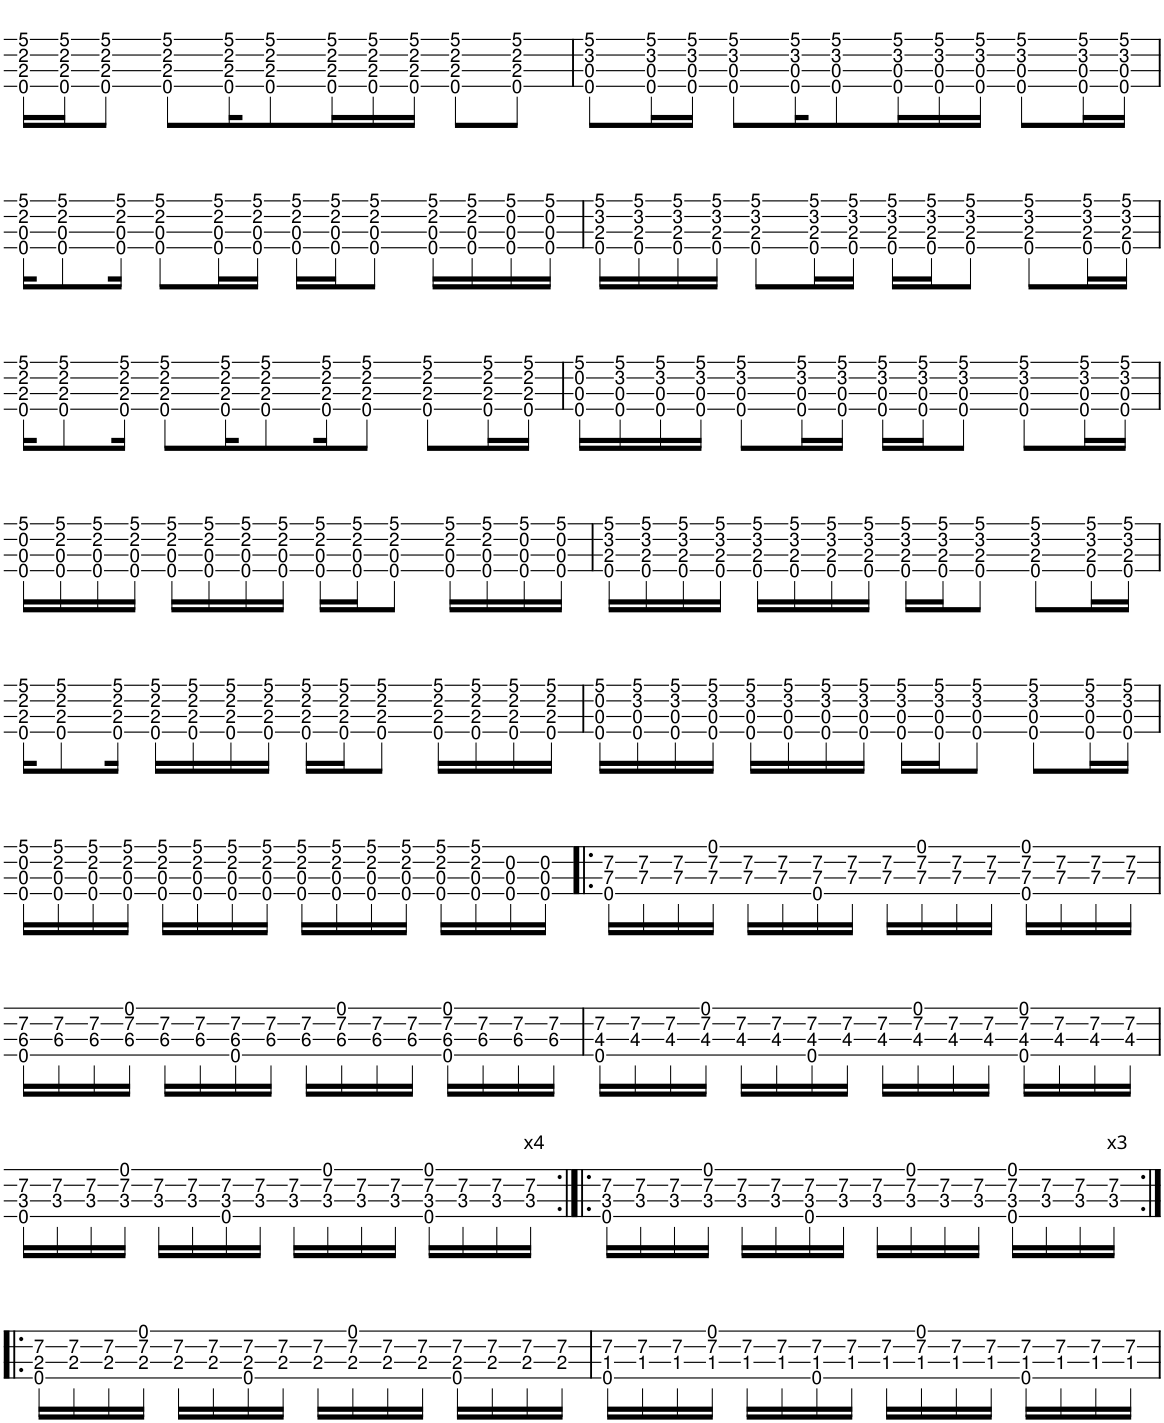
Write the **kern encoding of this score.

**kern	**kern
*part1	*part1
*staff2	*staff1
*I"Ukulele	*
*I'Uk.	*
!!LO:PB:g=z
*	*clefG2
*k[]	*k[]
*M4/4	*M4/4
=69	=69
16g\ 16d\ 16f#X\ 16dd\LL	16d/ 16f#X/ 16g/ 16dd/LL
16g\ 16d\ 16f#\ 16dd\J	16d/ 16f#/ 16g/ 16dd/J
8g\ 8d\ 8f#\ 8dd\J	8d/ 8f#/ 8g/ 8dd/J
8g\ 8d\ 8f#\ 8dd\L	8d/ 8f#/ 8g/ 8dd/L
16g\ 16d\ 16f#\ 16dd\K	16d/ 16f#/ 16g/ 16dd/K
8g\ 8d\ 8f#\ 8dd\	8d/ 8f#/ 8g/ 8dd/J
16g\ 16d\ 16f#\ 16dd\L	16d/ 16f#/ 16g/ 16dd/LL
16g\ 16d\ 16f#\ 16dd\	16d/ 16f#/ 16g/ 16dd/
16g\ 16d\ 16f#\ 16dd\JJ	16d/ 16f#/ 16g/ 16dd/JJ
8g\ 8d\ 8f#\ 8dd\L	8d/ 8f#/ 8g/ 8dd/L
8g\ 8d\ 8f#\ 8dd\J	8d/ 8f#/ 8g/ 8dd/J
=70	=70
8g\ 8c\ 8g\ 8dd\L	8c/ 8g/ 8g/ 8dd/L
16g\ 16c\ 16g\ 16dd\L	16c/ 16g/ 16g/ 16dd/L
16g\ 16c\ 16g\ 16dd\JJ	16c/ 16g/ 16g/ 16dd/JJ
8g\ 8c\ 8g\ 8dd\L	8c/ 8g/ 8g/ 8dd/L
16g\ 16c\ 16g\ 16dd\K	16c/ 16g/ 16g/ 16dd/K
8g\ 8c\ 8g\ 8dd\	8c/ 8g/ 8g/ 8dd/J
16g\ 16c\ 16g\ 16dd\L	16c/ 16g/ 16g/ 16dd/LL
16g\ 16c\ 16g\ 16dd\	16c/ 16g/ 16g/ 16dd/
16g\ 16c\ 16g\ 16dd\JJ	16c/ 16g/ 16g/ 16dd/JJ
8g\ 8c\ 8g\ 8dd\L	8c/ 8g/ 8g/ 8dd/L
16g\ 16c\ 16g\ 16dd\L	16c/ 16g/ 16g/ 16dd/L
16g\ 16c\ 16g\ 16dd\JJ	16c/ 16g/ 16g/ 16dd/JJ
!!LO:LB:g=z
=71	=71
16g\ 16c\ 16f#X\ 16dd\KL	16c/ 16f#X/ 16g/ 16dd/KL
8g\ 8c\ 8f#\ 8dd\	8c/ 8f#/ 8g/ 8dd/
16g\ 16c\ 16f#\ 16dd\Jk	16c/ 16f#/ 16g/ 16dd/Jk
8g\ 8c\ 8f#\ 8dd\L	8c/ 8f#/ 8g/ 8dd/L
16g\ 16c\ 16f#\ 16dd\L	16c/ 16f#/ 16g/ 16dd/L
16g\ 16c\ 16f#\ 16dd\JJ	16c/ 16f#/ 16g/ 16dd/JJ
16g\ 16c\ 16f#\ 16dd\LL	16c/ 16f#/ 16g/ 16dd/LL
16g\ 16c\ 16f#\ 16dd\J	16c/ 16f#/ 16g/ 16dd/J
8g\ 8c\ 8f#\ 8dd\J	8c/ 8f#/ 8g/ 8dd/J
16g\ 16c\ 16f#\ 16dd\LL	16c/ 16f#/ 16g/ 16dd/LL
16g\ 16c\ 16f#\ 16dd\	16c/ 16f#/ 16g/ 16dd/J
16g\ 16c\ 16e\ 16dd\	16c/ 16e/ 16g/ 16dd/L
16g\ 16c\ 16e\ 16dd\JJ	16c/ 16e/ 16g/ 16dd/JJ
=72	=72
16g\ 16d\ 16g\ 16dd\LL	16d/ 16g/ 16g/ 16dd/LL
16g\ 16d\ 16g\ 16dd\	16d/ 16g/ 16g/ 16dd/J
16g\ 16d\ 16g\ 16dd\	16d/ 16g/ 16g/ 16dd/L
16g\ 16d\ 16g\ 16dd\JJ	16d/ 16g/ 16g/ 16dd/JJ
8g\ 8d\ 8g\ 8dd\L	8d/ 8g/ 8g/ 8dd/L
16g\ 16d\ 16g\ 16dd\L	16d/ 16g/ 16g/ 16dd/L
16g\ 16d\ 16g\ 16dd\JJ	16d/ 16g/ 16g/ 16dd/JJ
16g\ 16d\ 16g\ 16dd\LL	16d/ 16g/ 16g/ 16dd/LL
16g\ 16d\ 16g\ 16dd\J	16d/ 16g/ 16g/ 16dd/J
8g\ 8d\ 8g\ 8dd\J	8d/ 8g/ 8g/ 8dd/J
8g\ 8d\ 8g\ 8dd\L	8d/ 8g/ 8g/ 8dd/L
16g\ 16d\ 16g\ 16dd\L	16d/ 16g/ 16g/ 16dd/L
16g\ 16d\ 16g\ 16dd\JJ	16d/ 16g/ 16g/ 16dd/JJ
!!LO:LB:g=z
=73	=73
16g\ 16d\ 16f#X\ 16dd\KL	16d/ 16f#X/ 16g/ 16dd/KL
8g\ 8d\ 8f#\ 8dd\	8d/ 8f#/ 8g/ 8dd/
16g\ 16d\ 16f#\ 16dd\Jk	16d/ 16f#/ 16g/ 16dd/Jk
8g\ 8d\ 8f#\ 8dd\L	8d/ 8f#/ 8g/ 8dd/L
16g\ 16d\ 16f#\ 16dd\K	16d/ 16f#/ 16g/ 16dd/K
8g\ 8d\ 8f#\ 8dd\	8d/ 8f#/ 8g/ 8dd/J
16g\ 16d\ 16f#\ 16dd\K	16d/ 16f#/ 16g/ 16dd/KL
8g\ 8d\ 8f#\ 8dd\J	8d/ 8f#/ 8g/ 8dd/J
8g\ 8d\ 8f#\ 8dd\L	8d/ 8f#/ 8g/ 8dd/L
16g\ 16d\ 16f#\ 16dd\L	16d/ 16f#/ 16g/ 16dd/L
16g\ 16d\ 16f#\ 16dd\JJ	16d/ 16f#/ 16g/ 16dd/JJ
=74	=74
16g\ 16c\ 16e\ 16dd\LL	16c/ 16e/ 16g/ 16dd/LL
16g\ 16c\ 16g\ 16dd\	16c/ 16g/ 16g/ 16dd/J
16g\ 16c\ 16g\ 16dd\	16c/ 16g/ 16g/ 16dd/L
16g\ 16c\ 16g\ 16dd\JJ	16c/ 16g/ 16g/ 16dd/JJ
8g\ 8c\ 8g\ 8dd\L	8c/ 8g/ 8g/ 8dd/L
16g\ 16c\ 16g\ 16dd\L	16c/ 16g/ 16g/ 16dd/L
16g\ 16c\ 16g\ 16dd\JJ	16c/ 16g/ 16g/ 16dd/JJ
16g\ 16c\ 16g\ 16dd\LL	16c/ 16g/ 16g/ 16dd/LL
16g\ 16c\ 16g\ 16dd\J	16c/ 16g/ 16g/ 16dd/J
8g\ 8c\ 8g\ 8dd\J	8c/ 8g/ 8g/ 8dd/J
8g\ 8c\ 8g\ 8dd\L	8c/ 8g/ 8g/ 8dd/L
16g\ 16c\ 16g\ 16dd\L	16c/ 16g/ 16g/ 16dd/L
16g\ 16c\ 16g\ 16dd\JJ	16c/ 16g/ 16g/ 16dd/JJ
!!LO:LB:g=z
=75	=75
16g\ 16c\ 16e\ 16dd\LL	16c/ 16e/ 16g/ 16dd/LL
16g\ 16c\ 16f#\ 16dd\	16c/ 16f#/ 16g/ 16dd/J
16g\ 16c\ 16f#\ 16dd\	16c/ 16f#/ 16g/ 16dd/L
16g\ 16c\ 16f#\ 16dd\JJ	16c/ 16f#/ 16g/ 16dd/JJ
16g\ 16c\ 16f#\ 16dd\LL	16c/ 16f#/ 16g/ 16dd/LL
16g\ 16c\ 16f#\ 16dd\	16c/ 16f#/ 16g/ 16dd/J
16g\ 16c\ 16f#\ 16dd\	16c/ 16f#/ 16g/ 16dd/L
16g\ 16c\ 16f#\ 16dd\JJ	16c/ 16f#/ 16g/ 16dd/JJ
16g\ 16c\ 16f#\ 16dd\LL	16c/ 16f#/ 16g/ 16dd/LL
16g\ 16c\ 16f#\ 16dd\J	16c/ 16f#/ 16g/ 16dd/J
8g\ 8c\ 8f#\ 8dd\J	8c/ 8f#/ 8g/ 8dd/J
16g\ 16c\ 16f#\ 16dd\LL	16c/ 16f#/ 16g/ 16dd/LL
16g\ 16c\ 16f#\ 16dd\	16c/ 16f#/ 16g/ 16dd/J
16g\ 16c\ 16e\ 16dd\	16c/ 16e/ 16g/ 16dd/L
16g\ 16c\ 16e\ 16dd\JJ	16c/ 16e/ 16g/ 16dd/JJ
=76	=76
16g\ 16d\ 16g\ 16dd\LL	16d/ 16g/ 16g/ 16dd/LL
16g\ 16d\ 16g\ 16dd\	16d/ 16g/ 16g/ 16dd/J
16g\ 16d\ 16g\ 16dd\	16d/ 16g/ 16g/ 16dd/L
16g\ 16d\ 16g\ 16dd\JJ	16d/ 16g/ 16g/ 16dd/JJ
16g\ 16d\ 16g\ 16dd\LL	16d/ 16g/ 16g/ 16dd/LL
16g\ 16d\ 16g\ 16dd\	16d/ 16g/ 16g/ 16dd/J
16g\ 16d\ 16g\ 16dd\	16d/ 16g/ 16g/ 16dd/L
16g\ 16d\ 16g\ 16dd\JJ	16d/ 16g/ 16g/ 16dd/JJ
16g\ 16d\ 16g\ 16dd\LL	16d/ 16g/ 16g/ 16dd/LL
16g\ 16d\ 16g\ 16dd\J	16d/ 16g/ 16g/ 16dd/J
8g\ 8d\ 8g\ 8dd\J	8d/ 8g/ 8g/ 8dd/J
8g\ 8d\ 8g\ 8dd\L	8d/ 8g/ 8g/ 8dd/L
16g\ 16d\ 16g\ 16dd\L	16d/ 16g/ 16g/ 16dd/L
16g\ 16d\ 16g\ 16dd\JJ	16d/ 16g/ 16g/ 16dd/JJ
!!LO:LB:g=z
=77	=77
16g\ 16d\ 16f#X\ 16dd\KL	16d/ 16f#X/ 16g/ 16dd/KL
8g\ 8d\ 8f#\ 8dd\	8d/ 8f#/ 8g/ 8dd/
16g\ 16d\ 16f#\ 16dd\Jk	16d/ 16f#/ 16g/ 16dd/Jk
16g\ 16d\ 16f#\ 16dd\LL	16d/ 16f#/ 16g/ 16dd/LL
16g\ 16d\ 16f#\ 16dd\	16d/ 16f#/ 16g/ 16dd/J
16g\ 16d\ 16f#\ 16dd\	16d/ 16f#/ 16g/ 16dd/L
16g\ 16d\ 16f#\ 16dd\JJ	16d/ 16f#/ 16g/ 16dd/JJ
16g\ 16d\ 16f#\ 16dd\LL	16d/ 16f#/ 16g/ 16dd/LL
16g\ 16d\ 16f#\ 16dd\J	16d/ 16f#/ 16g/ 16dd/J
8g\ 8d\ 8f#\ 8dd\J	8d/ 8f#/ 8g/ 8dd/J
16g\ 16d\ 16f#\ 16dd\LL	16d/ 16f#/ 16g/ 16dd/LL
16g\ 16d\ 16f#\ 16dd\	16d/ 16f#/ 16g/ 16dd/J
16g\ 16d\ 16f#\ 16dd\	16d/ 16f#/ 16g/ 16dd/L
16g\ 16d\ 16f#\ 16dd\JJ	16d/ 16f#/ 16g/ 16dd/JJ
=78	=78
16g\ 16c\ 16e\ 16dd\LL	16c/ 16e/ 16g/ 16dd/LL
16g\ 16c\ 16g\ 16dd\	16c/ 16g/ 16g/ 16dd/J
16g\ 16c\ 16g\ 16dd\	16c/ 16g/ 16g/ 16dd/L
16g\ 16c\ 16g\ 16dd\JJ	16c/ 16g/ 16g/ 16dd/JJ
16g\ 16c\ 16g\ 16dd\LL	16c/ 16g/ 16g/ 16dd/LL
16g\ 16c\ 16g\ 16dd\	16c/ 16g/ 16g/ 16dd/J
16g\ 16c\ 16g\ 16dd\	16c/ 16g/ 16g/ 16dd/L
16g\ 16c\ 16g\ 16dd\JJ	16c/ 16g/ 16g/ 16dd/JJ
16g\ 16c\ 16g\ 16dd\LL	16c/ 16g/ 16g/ 16dd/LL
16g\ 16c\ 16g\ 16dd\J	16c/ 16g/ 16g/ 16dd/J
8g\ 8c\ 8g\ 8dd\J	8c/ 8g/ 8g/ 8dd/J
8g\ 8c\ 8g\ 8dd\L	8c/ 8g/ 8g/ 8dd/L
16g\ 16c\ 16g\ 16dd\L	16c/ 16g/ 16g/ 16dd/L
16g\ 16c\ 16g\ 16dd\JJ	16c/ 16g/ 16g/ 16dd/JJ
!!LO:LB:g=z
=79	=79
16g\ 16c\ 16e\ 16dd\LL	16c/ 16e/ 16g/ 16dd/LL
16g\ 16c\ 16f#\ 16dd\	16c/ 16f#/ 16g/ 16dd/J
16g\ 16c\ 16f#\ 16dd\	16c/ 16f#/ 16g/ 16dd/L
16g\ 16c\ 16f#\ 16dd\JJ	16c/ 16f#/ 16g/ 16dd/JJ
16g\ 16c\ 16f#\ 16dd\LL	16c/ 16f#/ 16g/ 16dd/LL
16g\ 16c\ 16f#\ 16dd\	16c/ 16f#/ 16g/ 16dd/J
16g\ 16c\ 16f#\ 16dd\	16c/ 16f#/ 16g/ 16dd/L
16g\ 16c\ 16f#\ 16dd\JJ	16c/ 16f#/ 16g/ 16dd/JJ
16g\ 16c\ 16f#\ 16dd\LL	16c/ 16f#/ 16g/ 16dd/LL
16g\ 16c\ 16f#\ 16dd\	16c/ 16f#/ 16g/ 16dd/J
16g\ 16c\ 16f#\ 16dd\	16c/ 16f#/ 16g/ 16dd/L
16g\ 16c\ 16f#\ 16dd\JJ	16c/ 16f#/ 16g/ 16dd/JJ
16g\ 16c\ 16f#\ 16dd\LL	16c/ 16f#/ 16g/ 16dd/LL
16g\ 16c\ 16f#\ 16dd\	16c/ 16f#/ 16g/ 16dd/J
16g\ 16c\ 16e\	16c/ 16e/ 16g/L
16g\ 16c\ 16e\JJ	16c/ 16e/ 16g/JJ
=80!|:	=80!|:
16g\ 16g\ 16b\LL	16g/ 16g/ 16b/LL
16g\ 16b\	16g/ 16b/J
16g\ 16b\	16g/ 16b/L
16g\ 16b\ 16a\JJ	16g/ 16a/ 16b/JJ
16g\ 16b\LL	16g/ 16b/LL
16g\ 16b\	16g/ 16b/J
16g\ 16g\ 16b\	16g/ 16g/ 16b/L
16g\ 16b\JJ	16g/ 16b/JJ
16g\ 16b\LL	16g/ 16b/LL
16g\ 16b\ 16a\	16g/ 16a/ 16b/J
16g\ 16b\	16g/ 16b/L
16g\ 16b\JJ	16g/ 16b/JJ
16g\ 16g\ 16b\ 16a\LL	16g/ 16g/ 16a/ 16b/LL
16g\ 16b\	16g/ 16b/J
16g\ 16b\	16g/ 16b/L
16g\ 16b\JJ	16g/ 16b/JJ
!!LO:LB:g=z
=81	=81
16g\ 16f#X\ 16b\LL	16f#X/ 16g/ 16b/LL
16f#\ 16b\	16f#/ 16b/J
16f#\ 16b\	16f#/ 16b/L
16f#\ 16b\ 16a\JJ	16f#/ 16a/ 16b/JJ
16f#\ 16b\LL	16f#/ 16b/LL
16f#\ 16b\	16f#/ 16b/J
16g\ 16f#\ 16b\	16f#/ 16g/ 16b/L
16f#\ 16b\JJ	16f#/ 16b/JJ
16f#\ 16b\LL	16f#/ 16b/LL
16f#\ 16b\ 16a\	16f#/ 16a/ 16b/J
16f#\ 16b\	16f#/ 16b/L
16f#\ 16b\JJ	16f#/ 16b/JJ
16g\ 16f#\ 16b\ 16a\LL	16f#/ 16g/ 16a/ 16b/LL
16f#\ 16b\	16f#/ 16b/J
16f#\ 16b\	16f#/ 16b/L
16f#\ 16b\JJ	16f#/ 16b/JJ
=82	=82
16g\ 16e\ 16b\LL	16e/ 16g/ 16b/LL
16e\ 16b\	16e/ 16b/J
16e\ 16b\	16e/ 16b/L
16e\ 16b\ 16a\JJ	16e/ 16a/ 16b/JJ
16e\ 16b\LL	16e/ 16b/LL
16e\ 16b\	16e/ 16b/J
16g\ 16e\ 16b\	16e/ 16g/ 16b/L
16e\ 16b\JJ	16e/ 16b/JJ
16e\ 16b\LL	16e/ 16b/LL
16e\ 16b\ 16a\	16e/ 16a/ 16b/J
16e\ 16b\	16e/ 16b/L
16e\ 16b\JJ	16e/ 16b/JJ
16g\ 16e\ 16b\ 16a\LL	16e/ 16g/ 16a/ 16b/LL
16e\ 16b\	16e/ 16b/J
16e\ 16b\	16e/ 16b/L
16e\ 16b\JJ	16e/ 16b/JJ
!!LO:LB:g=z
=83	=83
16g\ 16e-X\ 16b\LL	16e-X/ 16g/ 16b/LL
16e-\ 16b\	16e-/ 16b/J
16e-\ 16b\	16e-/ 16b/L
16e-\ 16b\ 16a\JJ	16e-/ 16a/ 16b/JJ
16e-\ 16b\LL	16e-/ 16b/LL
16e-\ 16b\	16e-/ 16b/J
16g\ 16e-\ 16b\	16e-/ 16g/ 16b/L
16e-\ 16b\JJ	16e-/ 16b/JJ
16e-\ 16b\LL	16e-/ 16b/LL
16e-\ 16b\ 16a\	16e-/ 16a/ 16b/J
16e-\ 16b\	16e-/ 16b/L
16e-\ 16b\JJ	16e-/ 16b/JJ
16g\ 16e-\ 16b\ 16a\LL	16e-/ 16g/ 16a/ 16b/LL
16e-\ 16b\	16e-/ 16b/J
16e-\ 16b\	16e-/ 16b/L
!LO:TX:a:t=x4	!
16e-\ 16b\JJ	16e-/ 16b/JJ
=84:|!|:	=84:|!|:
16g\ 16e-X\ 16b\LL	16e-X/ 16g/ 16b/LL
16e-\ 16b\	16e-/ 16b/J
16e-\ 16b\	16e-/ 16b/L
16e-\ 16b\ 16a\JJ	16e-/ 16a/ 16b/JJ
16e-\ 16b\LL	16e-/ 16b/LL
16e-\ 16b\	16e-/ 16b/J
16g\ 16e-\ 16b\	16e-/ 16g/ 16b/L
16e-\ 16b\JJ	16e-/ 16b/JJ
16e-\ 16b\LL	16e-/ 16b/LL
16e-\ 16b\ 16a\	16e-/ 16a/ 16b/J
16e-\ 16b\	16e-/ 16b/L
16e-\ 16b\JJ	16e-/ 16b/JJ
16g\ 16e-\ 16b\ 16a\LL	16e-/ 16g/ 16a/ 16b/LL
16e-\ 16b\	16e-/ 16b/J
16e-\ 16b\	16e-/ 16b/L
!LO:TX:a:t=x3	!
16e-\ 16b\JJ	16e-/ 16b/JJ
!!LO:LB:g=z
=85:|!|:	=85:|!|:
16g\ 16d\ 16b\LL	16d/ 16g/ 16b/LL
16d\ 16b\	16d/ 16b/J
16d\ 16b\	16d/ 16b/L
16d\ 16b\ 16a\JJ	16d/ 16a/ 16b/JJ
16d\ 16b\LL	16d/ 16b/LL
16d\ 16b\	16d/ 16b/J
16g\ 16d\ 16b\	16d/ 16g/ 16b/L
16d\ 16b\JJ	16d/ 16b/JJ
16d\ 16b\LL	16d/ 16b/LL
16d\ 16b\ 16a\	16d/ 16a/ 16b/J
16d\ 16b\	16d/ 16b/L
16d\ 16b\JJ	16d/ 16b/JJ
16g\ 16d\ 16b\LL	16d/ 16g/ 16b/LL
16d\ 16b\	16d/ 16b/J
16d\ 16b\	16d/ 16b/L
16d\ 16b\JJ	16d/ 16b/JJ
=86	=86
16g\ 16c#X\ 16b\LL	16c#X/ 16g/ 16b/LL
16c#\ 16b\	16c#/ 16b/J
16c#\ 16b\	16c#/ 16b/L
16c#\ 16b\ 16a\JJ	16c#/ 16a/ 16b/JJ
16c#\ 16b\LL	16c#/ 16b/LL
16c#\ 16b\	16c#/ 16b/J
16g\ 16c#\ 16b\	16c#/ 16g/ 16b/L
16c#\ 16b\JJ	16c#/ 16b/JJ
16c#\ 16b\LL	16c#/ 16b/LL
16c#\ 16b\ 16a\	16c#/ 16a/ 16b/J
16c#\ 16b\	16c#/ 16b/L
16c#\ 16b\JJ	16c#/ 16b/JJ
16g\ 16c#\ 16b\LL	16c#/ 16g/ 16b/LL
16c#\ 16b\	16c#/ 16b/J
16c#\ 16b\	16c#/ 16b/L
16c#\ 16b\JJ	16c#/ 16b/JJ
=	=
*-	*-
